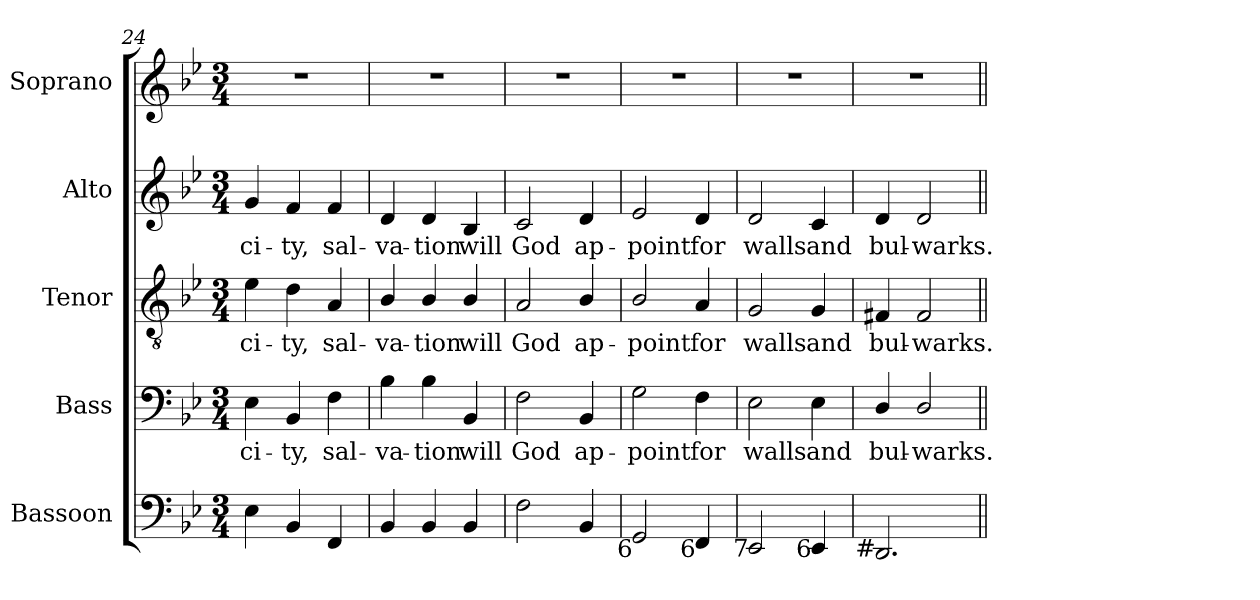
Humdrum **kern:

**kern	**kern	**text	**kern	**text	**kern	**text	**kern
*part5	*part4	*part4	*part3	*part3	*part2	*part2	*part1
*staff5	*staff4	*staff4	*staff3	*staff3	*staff2	*staff2	*staff1
*I"Bassoon	*I"Bass	*	*I"Tenor	*	*I"Alto	*	*I"Soprano
*I'Bsn.	*I'B.	*	*I'T.	*	*I'A.	*	*I'S.
!!LO:PB:g=z
*clefF4	*clefF4	*	*clefGv2	*	*clefG2	*	*clefG2
*	*	*	*ITrd7c12	*	*	*	*
*k[b-e-]	*k[b-e-]	*	*k[b-e-]	*	*k[b-e-]	*	*k[b-e-]
*B-:	*B-:	*	*B-:	*	*B-:	*	*B-:
*M3/4	*M3/4	*	*M3/4	*	*M3/4	*	*M3/4
=24	=24	=24	=24	=24	=24	=24	=24
!	!	!LO:LY:b:color=#000000	!	!	!	!	!
!	!	!	!	!LO:LY:b:color=#000000	!	!	!
!	!	!	!	!	!	!LO:LY:b:color=#000000	!LO:N:vis=1
4E-i\	4E-i\	ci-	4E-i\	ci-	4gi/	ci-	2.r
!	!	!LO:LY:b:color=#000000	!	!	!	!	!
!	!	!	!	!LO:LY:b:color=#000000	!	!	!
!	!	!	!	!	!	!LO:LY:b:color=#000000	!
4BB-i/	4BB-i/	-ty,	4Di\	-ty,	4fi/	-ty,	.
!	!	!LO:LY:b:color=#000000	!	!	!	!	!
!	!	!	!	!LO:LY:b:color=#000000	!	!	!
!	!	!	!	!	!	!LO:LY:b:color=#000000	!
4FFi/	4Fi\	sal-	4AAi/	sal-	4fi/	sal-	.
=25	=25	=25	=25	=25	=25	=25	=25
!	!	!LO:LY:b:color=#000000	!	!	!	!	!
!	!	!	!	!LO:LY:b:color=#000000	!	!	!
!	!	!	!	!	!	!LO:LY:b:color=#000000	!LO:N:vis=1
4BB-i/	4B-i\	-va-	4BB-i/	-va-	4di/	-va-	2.r
!	!	!LO:LY:b:color=#000000	!	!	!	!	!
!	!	!	!	!LO:LY:b:color=#000000	!	!	!
!	!	!	!	!	!	!LO:LY:b:color=#000000	!
4BB-i/	4B-i\	-tion	4BB-i/	-tion	4di/	-tion	.
!	!	!LO:LY:b:color=#000000	!	!	!	!	!
!	!	!	!	!LO:LY:b:color=#000000	!	!	!
!	!	!	!	!	!	!LO:LY:b:color=#000000	!
4BB-i/	4BB-i/	will	4BB-i/	will	4B-i/	will	.
=26	=26	=26	=26	=26	=26	=26	=26
!	!	!LO:LY:b:color=#000000	!	!	!	!	!
!	!	!	!	!LO:LY:b:color=#000000	!	!	!
!	!	!	!	!	!	!LO:LY:b:color=#000000	!LO:N:vis=1
2Fi\	2Fi\	God	2AAi/	God	2ci/	God	2.r
!	!	!LO:LY:b:color=#000000	!	!	!	!	!
!	!	!	!	!LO:LY:b:color=#000000	!	!	!
!	!	!	!	!	!	!LO:LY:b:color=#000000	!
4BB-i/	4BB-i/	ap-	4BB-i/	ap-	4di/	ap-	.
=27	=27	=27	=27	=27	=27	=27	=27
!	!	!LO:LY:b:color=#000000	!	!	!	!	!
!	!	!	!	!LO:LY:b:color=#000000	!	!	!
!LO:TX:b:rj:t=6	!	!	!	!	!	!	!
!	!	!	!	!	!	!LO:LY:b:color=#000000	!LO:N:vis=1
2GGi/	2Gi\	-point	2BB-i/	-point	2e-i/	-point	2.r
!	!	!LO:LY:b:color=#000000	!	!	!	!	!
!	!	!	!	!LO:LY:b:color=#000000	!	!	!
!LO:TX:b:rj:t=6	!	!	!	!	!	!	!
!	!	!	!	!	!	!LO:LY:b:color=#000000	!
4FFi/	4Fi\	for	4AAi/	for	4di/	for	.
=28	=28	=28	=28	=28	=28	=28	=28
!	!	!LO:LY:b:color=#000000	!	!	!	!	!
!	!	!	!	!LO:LY:b:color=#000000	!	!	!
!LO:TX:b:rj:t=7	!	!	!	!	!	!	!
!	!	!	!	!	!	!LO:LY:b:color=#000000	!LO:N:vis=1
2EE-i/	2E-i\	walls	2GGi/	walls	2di/	walls	2.r
!	!	!LO:LY:b:color=#000000	!	!	!	!	!
!	!	!	!	!LO:LY:b:color=#000000	!	!	!
!LO:TX:b:rj:t=6	!	!	!	!	!	!	!
!	!	!	!	!	!	!LO:LY:b:color=#000000	!
4EE-i/	4E-i\	and	4GGi/	and	4ci/	and	.
=29	=29	=29	=29	=29	=29	=29	=29
!	!	!LO:LY:b:color=#000000	!	!	!	!	!
!	!	!	!	!LO:LY:b:color=#000000	!	!	!
!LO:TX:b:rj:t=#	!	!	!	!	!	!	!
!	!	!	!	!	!	!LO:LY:b:color=#000000	!LO:N:vis=1
2.DDi/	4Di/	bul-	4FF#Xi/	bul-	4di/	bul-	2.r
!	!	!LO:LY:b:color=#000000	!	!	!	!	!
!	!	!	!	!LO:LY:b:color=#000000	!	!	!
!	!	!	!	!	!	!LO:LY:b:color=#000000	!
.	2Di/	-warks.	2FF#i/	-warks.	2di/	-warks.	.
=||	=||	=||	=||	=||	=||	=||	=||
*-	*-	*-	*-	*-	*-	*-	*-
